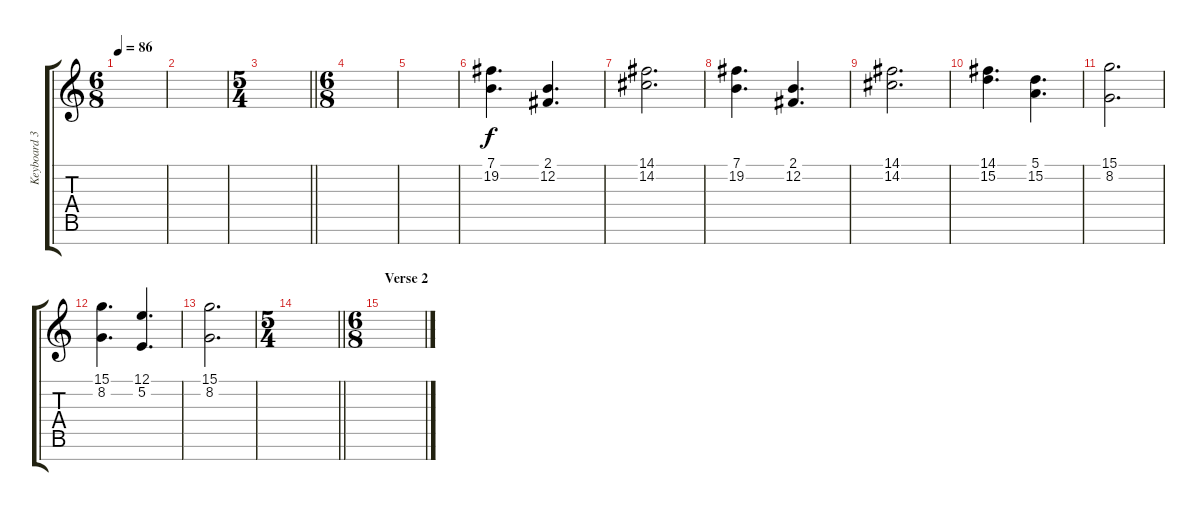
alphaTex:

\track ("Keyboard 3" "Keyboard 3") {instrument synthstrings1}
\staff {score tabs}
\tuning (E4 B3 G3 D3 A2 E2 B1) {hide}
\ts (6 8)
\tempo 86
\clef g2
\ks c
|
|
\ts (5 4)
\barLineRight lightlight
|
\ts (6 8)
|
|
(7.1 19.2).4{d} (2.1 12.2).4{d} |
(14.1 14.2).2{d} |
(7.1 19.2).4{d} (2.1 12.2).4{d} |
(14.1 14.2).2{d} |
(14.1 15.2).4{d} (5.1 15.2).4{d} |
(15.1 8.2).2{d} |
(15.1 8.2).4{d} (12.1 5.2).4{d} |
(15.1 8.2).2{d} |
\ts (5 4)
\barLineRight lightlight
|
\ts (6 8)
\section ("" "Verse 2")
